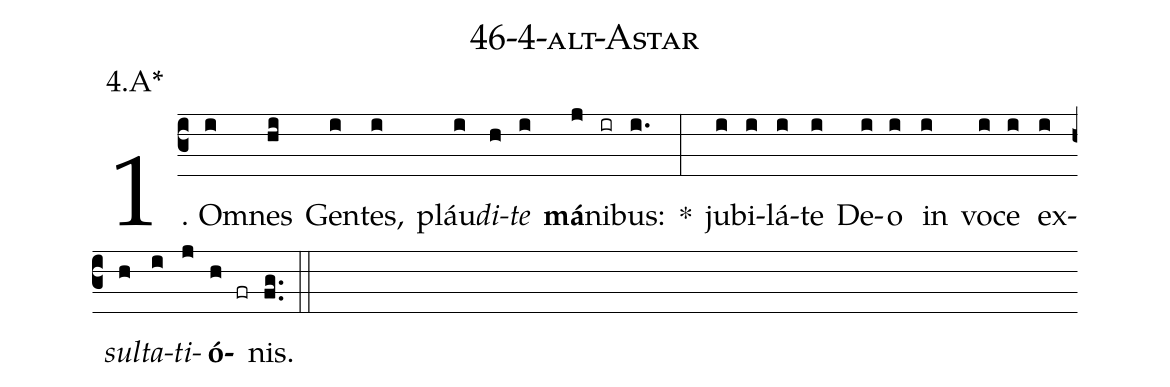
name: 46-4-alt-Astar;
annotation: 4.A*;
%%
(c3)1. Om(i)nes(hi) Gen(i)tes,(i) pláu(i)<i>di</i>(h)<i>te</i>(i) <b>má</b>(j)ni(ir)bus:(i.) *(:) ju(i)bi(i)lá(i)te(i) De(i)o(i) in(i) vo(i)ce(i) ex(i)<i>sul</i>(h)<i>ta</i>(i)<i>ti</i>(j)<b>ó</b>(h fr)nis.(fg..) (::)
